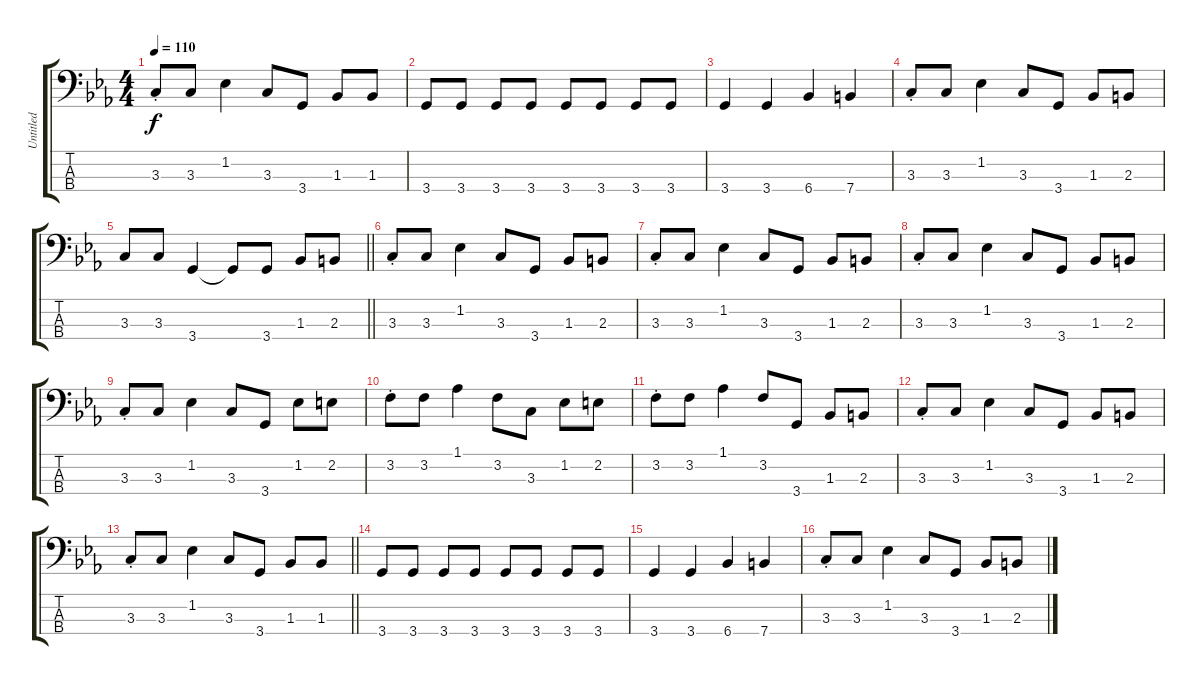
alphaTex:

\track ("Untitled" "Untitled") {instrument electricbassfinger}
\staff {score tabs}
\tuning (G2 D2 A1 E1) {hide}
\ts (4 4)
\tempo 110
\clef f4
\ks eb
3.3{st}.8{dy f} 3.3.8 1.2.4 3.3.8 3.4.8 1.3.8 1.3.8 |
3.4.8 3.4.8 3.4.8 3.4.8 3.4.8 3.4.8 3.4.8 3.4.8 |
3.4.4 3.4.4 6.4.4 7.4.4 |
3.3{st}.8 3.3.8 1.2.4 3.3.8 3.4.8 1.3.8 2.3.8 |
\barLineRight lightlight
3.3.8 3.3.8 3.4.4 3.4{t}.8 3.4.8 1.3.8 2.3.8 |
3.3{st}.8 3.3.8 1.2.4 3.3.8 3.4.8 1.3.8 2.3.8 |
3.3{st}.8 3.3.8 1.2.4 3.3.8 3.4.8 1.3.8 2.3.8 |
3.3{st}.8 3.3.8 1.2.4 3.3.8 3.4.8 1.3.8 2.3.8 |
3.3{st}.8 3.3.8 1.2.4 3.3.8 3.4.8 1.2.8 2.2.8 |
3.2{st}.8 3.2.8 1.1.4 3.2.8 3.3.8 1.2.8 2.2.8 |
3.2{st}.8 3.2.8 1.1.4 3.2.8 3.4.8 1.3.8 2.3.8 |
3.3{st}.8 3.3.8 1.2.4 3.3.8 3.4.8 1.3.8 2.3.8 |
\barLineRight lightlight
3.3{st}.8 3.3.8 1.2.4 3.3.8 3.4.8 1.3.8 1.3.8 |
3.4.8 3.4.8 3.4.8 3.4.8 3.4.8 3.4.8 3.4.8 3.4.8 |
3.4.4 3.4.4 6.4.4 7.4.4 |
3.3{st}.8 3.3.8 1.2.4 3.3.8 3.4.8 1.3.8 2.3.8
